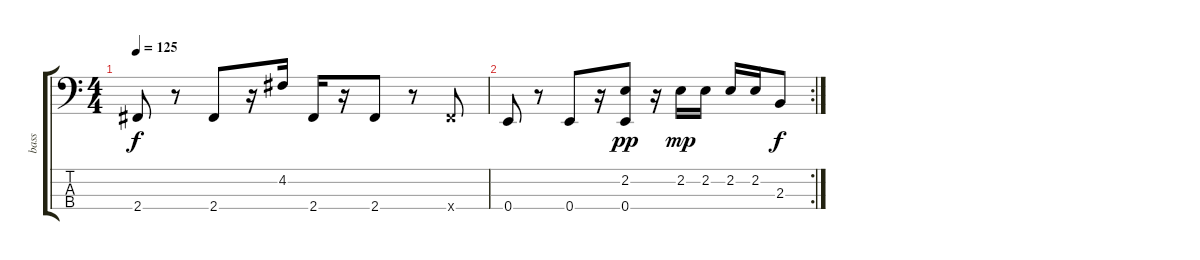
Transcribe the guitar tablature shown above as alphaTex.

\track ("bass" "bass") {instrument electricbassfinger}
\staff {score tabs}
\tuning (G2 D2 A1 E1) {hide}
\ts (4 4)
\tempo 125
\clef f4
\ks c
2.4.8{dy f} r.8 2.4.8 r.16 4.2.16 2.4.16 r.16 2.4.8 r.8 2.4{x}.8 |
\rc 2
0.4.8 r.8 0.4.8 r.16 (2.2 0.4).8{dy pp} r.16 2.2.16{dy mp} 2.2.16 2.2.16 2.2.16 2.3.8{dy f}
